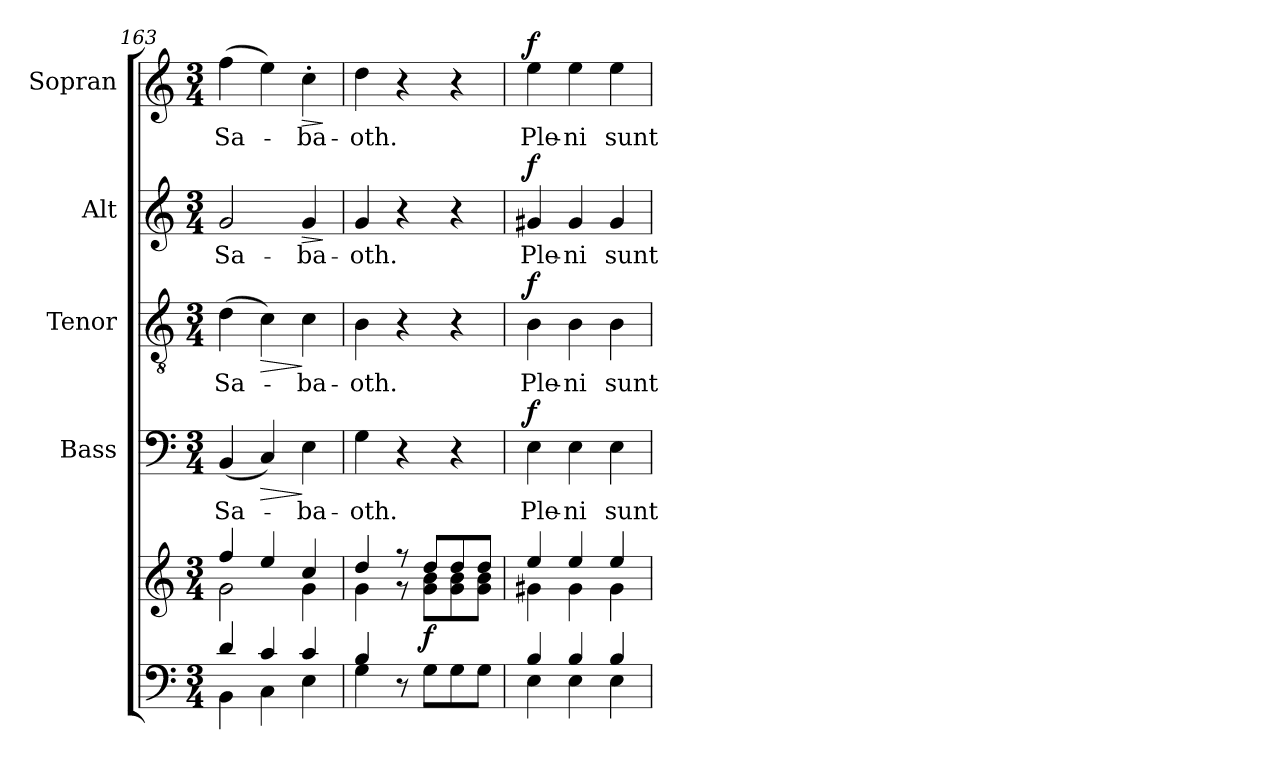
**kern	**kern	**dynam	**kern	**text	**dynam	**kern	**text	**dynam	**kern	**text	**dynam	**kern	**text	**dynam
*part5	*part5	*part5	*part4	*part4	*part4	*part3	*part3	*part3	*part2	*part2	*part2	*part1	*part1	*part1
*staff6	*staff5	*staff5/6	*staff4	*staff4	*staff4	*staff3	*staff3	*staff3	*staff2	*staff2	*staff2	*staff1	*staff1	*staff1
*	*	*	*I"Bass	*	*	*I"Tenor	*	*	*I"Alt	*	*	*I"Sopran	*	*
*	*	*	*I'B.	*	*	*I'T.	*	*	*I'A.	*	*	*I'S.	*	*
*clefF4	*clefG2	*	*clefF4	*	*	*clefGv2	*	*	*clefG2	*	*	*clefG2	*	*
*k[]	*k[]	*	*k[]	*	*	*k[]	*	*	*k[]	*	*	*k[]	*	*
*C:	*C:	*	*C:	*	*	*C:	*	*	*C:	*	*	*C:	*	*
*M3/4	*M3/4	*	*M3/4	*	*	*M3/4	*	*	*M3/4	*	*	*M3/4	*	*
=163	=163	=163	=163	=163	=163	=163	=163	=163	=163	=163	=163	=163	=163	=163
*^	*^	*	*	*	*	*	*	*	*	*	*	*	*	*
!	!	!	!	!	!	!LO:LY:b	!	!	!LO:LY:b	!	!	!LO:LY:b	!	!	!LO:LY:b	!
4d/	4BB\	4ff/	2g\	.	(<4BB/	Sa-	.	(>4d\	Sa-	.	2g/	Sa-	.	(>4ff\	Sa-	.
!	!	!	!	!	!	!	!LO:HP:b	!	!	!LO:HP:b	!	!	!	!	!	!
4c/	4C\	4ee/	.	.	4C/)	.	>	4c\)	.	>	.	.	.	4ee\)	.	.
!	!	!	!	!	!	!LO:LY:b	!	!	!LO:LY:b	!	!	!LO:LY:b	!LO:HP:b	!	!LO:LY:b	!LO:HP:b
4c/	4E\	4cc/	4g\	.	4E\	-ba-	]	4c\	-ba-	]	4g/	-ba-	>	4cc'>\	-ba-	>
*v	*v	*	*	*	*	*	*	*	*	*	*	*	*	*	*	*
*	*v	*v	*	*	*	*	*	*	*	*	*	*	*	*	*
.	.	.	.	.	.	.	.	.	.	.	]	.	.	]
!!LO:LB:g=z
=164	=164	=164	=164	=164	=164	=164	=164	=164	=164	=164	=164	=164	=164	=164
*^	*^	*	*	*	*	*	*	*	*	*	*	*	*	*
!	!	!	!	!	!	!LO:LY:b	!	!	!LO:LY:b	!	!	!LO:LY:b	!	!	!LO:LY:b	!
4B/	4G\	4dd/	4g\	.	4G\	-oth.	.	4B\	-oth.	.	4g/	-oth.	.	4dd\	-oth.	.
2ryy	8r	8r	8r	.	4r	.	.	4r	.	.	4r	.	.	4r	.	.
!	!	!	!	!LO:DY:b	!	!	!	!	!	!	!	!	!	!	!	!
.	8G\L	8dd/L	8g\ 8b\L	f	.	.	.	.	.	.	.	.	.	.	.	.
.	8G\	8dd/	8g\ 8b\	.	4r	.	.	4r	.	.	4r	.	.	4r	.	.
.	8G\J	8dd/J	8g\ 8b\J	.	.	.	.	.	.	.	.	.	.	.	.	.
=165	=165	=165	=165	=165	=165	=165	=165	=165	=165	=165	=165	=165	=165	=165	=165	=165
!	!	!	!	!	!	!LO:LY:b	!LO:DY:a	!	!LO:LY:b	!LO:DY:a	!	!LO:LY:b	!LO:DY:a	!	!LO:LY:b	!LO:DY:a
4B/	4E\	4ee/	4g#X\	.	4E\	Ple-	f	4B\	Ple-	f	4g#X/	Ple-	f	4ee\	Ple-	f
!	!	!	!	!	!	!LO:LY:b	!	!	!LO:LY:b	!	!	!LO:LY:b	!	!	!LO:LY:b	!
4B/	4E\	4ee/	4g#\	.	4E\	-ni	.	4B\	-ni	.	4g#/	-ni	.	4ee\	-ni	.
!	!	!	!	!	!	!LO:LY:b	!	!	!LO:LY:b	!	!	!LO:LY:b	!	!	!LO:LY:b	!
4B/	4E\	4ee/	4g#\	.	4E\	sunt	.	4B\	sunt	.	4g#/	sunt	.	4ee\	sunt	.
*v	*v	*	*	*	*	*	*	*	*	*	*	*	*	*	*	*
*	*v	*v	*	*	*	*	*	*	*	*	*	*	*	*	*
=	=	=	=	=	=	=	=	=	=	=	=	=	=	=
*-	*-	*-	*-	*-	*-	*-	*-	*-	*-	*-	*-	*-	*-	*-
